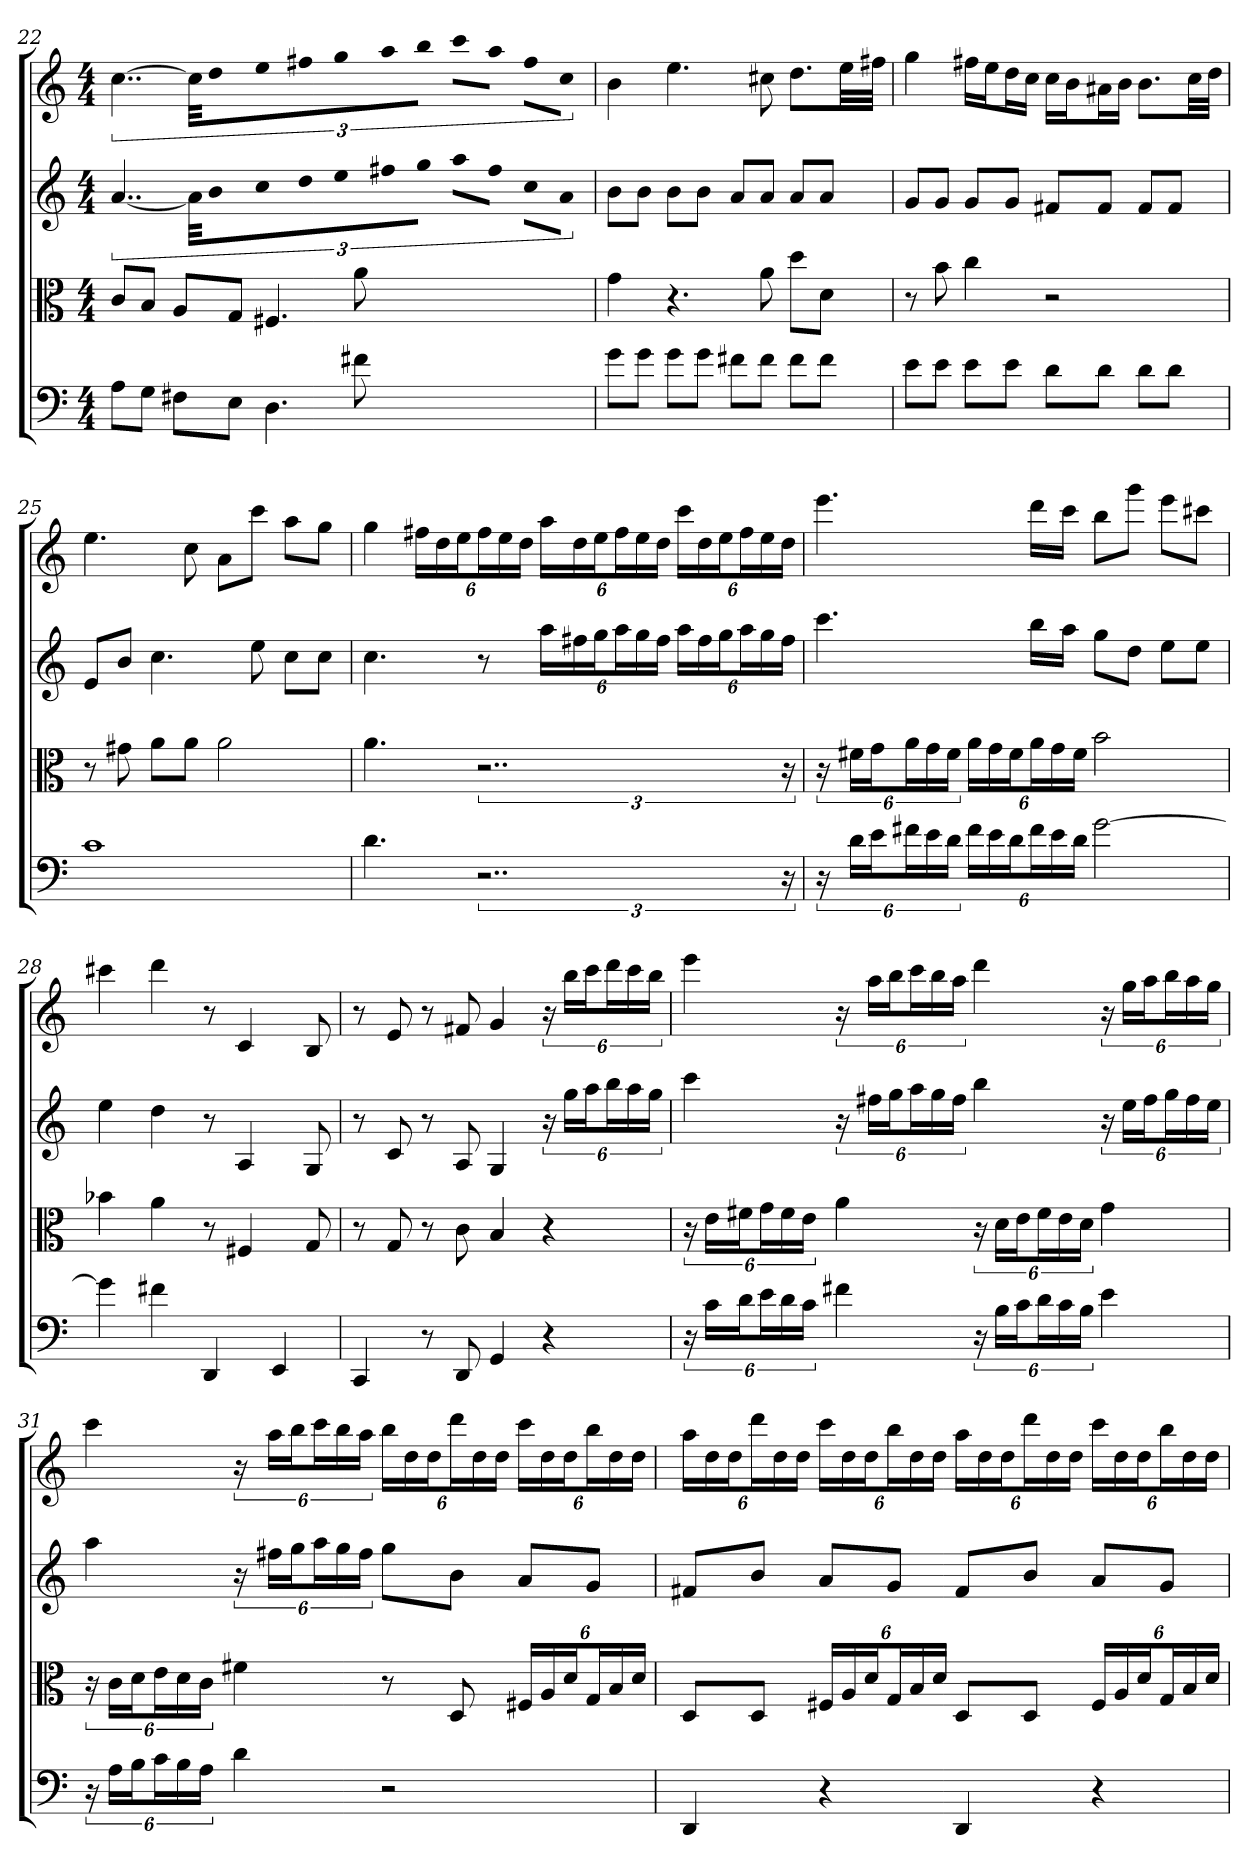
**kern	**kern	**kern	**kern
*part4	*part3	*part2	*part1
*staff4	*staff3	*staff2	*staff1
*clefF4	*clefC3	*	*
*k[]	*k[]	*k[]	*k[]
*C:	*C:	*C:	*C:
*M4/4	*M4/4	*M4/4	*M4/4
=22	=22	=22	=22
8A\L	8c/L	[6..a	[6..cc
8G\J	8B/J	.	.
8F#X\L	8A/L	.	.
.	.	48aLLL]	48ccLLL]
.	.	32b	32dd
.	.	32ccJJ	32eeJJ
8E\J	8G/J	32ddLL	32ff#XLL
.	.	32ee	32gg
.	.	32ff#X	32aa
.	.	32ggJJJ	32bbJJJ
4.D	4.F#X	8aaL	8cccL
.	.	8ff#J	8aaJ
.	.	8ccL	8ff#L
8f#X	8a	8aJ	8ccJ
=23	=23	=23	=23
8g\L	4g	8bL	4b
8g\J	.	8bJ	.
8g\L	4.r	8bL	4.ee
8g\J	.	8bJ	.
8f#X\L	.	8aL	.
8f#\J	8a	8aJ	8cc#X
8f#\L	8dd\L	8aL	8.ddL
8f#\J	8d\J	8aJ	.
.	.	.	32eeLL
.	.	.	32ff#XJJJ
=24	=24	=24	=24
8e\L	8r	8gL	4gg
8e\J	8b	8gJ	.
8e\L	4cc	8gL	16ff#XLL
.	.	.	16eeJ
8e\J	.	8gJ	16ddL
.	.	.	16ccJJ
8d\L	2r	8f#XL	16ccLL
.	.	.	16bJ
8d\J	.	8f#J	16a#XL
.	.	.	16bJJ
8d\L	.	8f#L	8.bL
8d\J	.	8f#J	.
.	.	.	32ccLL
.	.	.	32ddJJJ
=25	=25	=25	=25
1c	8r	8eL	4.ee
.	8g#X	8bJ	.
.	8a\L	4.cc	.
.	8a\J	.	8cc
.	2a	.	8aL
.	.	8ee	8cccJ
.	.	8ccL	8aaL
.	.	8ccJ	8ggJ
=26	=26	=26	=26
4.d	4.a	4.cc	4gg
.	.	.	24ff#XLL
.	.	.	24dd
.	.	.	24eeJ
3..r	3..r	8r	24ff#L
.	.	.	24ee
.	.	.	24ddJJ
.	.	24aaLL	24aaLL
.	.	24ff#X	24dd
.	.	24ggJ	24eeJ
.	.	24aaL	24ff#L
.	.	24gg	24ee
.	.	24ff#JJ	24ddJJ
.	.	24aaLL	24cccLL
.	.	24ff#	24dd
.	.	24ggJ	24eeJ
.	.	24aaL	24ff#L
.	.	24gg	24ee
24r	24r	24ff#JJ	24ddJJ
=27	=27	=27	=27
24r	24r	4.ccc	4.eee
24d\LL	24f#X\LL	.	.
24e\J	24g\J	.	.
24f#X\L	24a\L	.	.
24e\	24g\	.	.
24d\JJ	24f#\JJ	.	.
24f#\LL	24a\LL	.	.
24e\	24g\	.	.
24d\J	24f#\J	.	.
24f#\L	24a\L	16bbLL	16dddLL
24e\	24g\	.	.
.	.	16aaJJ	16cccJJ
24d\JJ	24f#\JJ	.	.
[2g	2b	8ggL	8bbL
.	.	8ddJ	8gggJ
.	.	8eeL	8eeeL
.	.	8eeJ	8ccc#XJ
=28	=28	=28	=28
4g]	4b-X	4ee	4ccc#X
4f#X	4a	4dd	4ddd
4DD	8r	8r	8r
.	4F#X	4A	4c
4EE	.	.	.
.	8G	8G	8B
=29	=29	=29	=29
4CC	8r	8r	8r
.	8G	8c	8e
8r	8r	8r	8r
8DD	8c	8A	8f#X
4GG	4B	4G	4g
4r	4r	24r	24r
.	.	24ggLL	24bbLL
.	.	24aaJ	24cccJ
.	.	24bbL	24dddL
.	.	24aa	24ccc
.	.	24ggJJ	24bbJJ
=30	=30	=30	=30
24r	24r	4ccc	4eee
24c\LL	24e\LL	.	.
24d\J	24f#X\J	.	.
24e\L	24g\L	.	.
24d\	24f#\	.	.
24c\JJ	24e\JJ	.	.
4f#X	4a	24r	24r
.	.	24ff#XLL	24aaLL
.	.	24ggJ	24bbJ
.	.	24aaL	24cccL
.	.	24gg	24bb
.	.	24ff#JJ	24aaJJ
24r	24r	4bb	4ddd
24B\LL	24d\LL	.	.
24c\J	24e\J	.	.
24d\L	24f#\L	.	.
24c\	24e\	.	.
24B\JJ	24d\JJ	.	.
4e	4g	24r	24r
.	.	24eeLL	24ggLL
.	.	24ff#J	24aaJ
.	.	24ggL	24bbL
.	.	24ff#	24aa
.	.	24eeJJ	24ggJJ
=31	=31	=31	=31
24r	24r	4aa	4ccc
24A\LL	24c\LL	.	.
24B\J	24d\J	.	.
24c\L	24e\L	.	.
24B\	24d\	.	.
24A\JJ	24c\JJ	.	.
4d	4f#X	24r	24r
.	.	24ff#XLL	24aaLL
.	.	24ggJ	24bbJ
.	.	24aaL	24cccL
.	.	24gg	24bb
.	.	24ff#JJ	24aaJJ
2r	8r	8ggL	24bbLL
.	.	.	24dd
.	.	.	24ddJ
.	8D	8bJ	24dddL
.	.	.	24dd
.	.	.	24ddJJ
.	24F#X/LL	8aL	24cccLL
.	24A/	.	24dd
.	24d/J	.	24ddJ
.	24G/L	8gJ	24bbL
.	24B/	.	24dd
.	24d/JJ	.	24ddJJ
=32	=32	=32	=32
4DD	8D/L	8f#XL	24aaLL
.	.	.	24dd
.	.	.	24ddJ
.	8D/J	8bJ	24dddL
.	.	.	24dd
.	.	.	24ddJJ
4r	24F#X/LL	8aL	24cccLL
.	24A/	.	24dd
.	24d/J	.	24ddJ
.	24G/L	8gJ	24bbL
.	24B/	.	24dd
.	24d/JJ	.	24ddJJ
4DD	8D/L	8f#L	24aaLL
.	.	.	24dd
.	.	.	24ddJ
.	8D/J	8bJ	24dddL
.	.	.	24dd
.	.	.	24ddJJ
4r	24F#/LL	8aL	24cccLL
.	24A/	.	24dd
.	24d/J	.	24ddJ
.	24G/L	8gJ	24bbL
.	24B/	.	24dd
.	24d/JJ	.	24ddJJ
=	=	=	=
*-	*-	*-	*-
